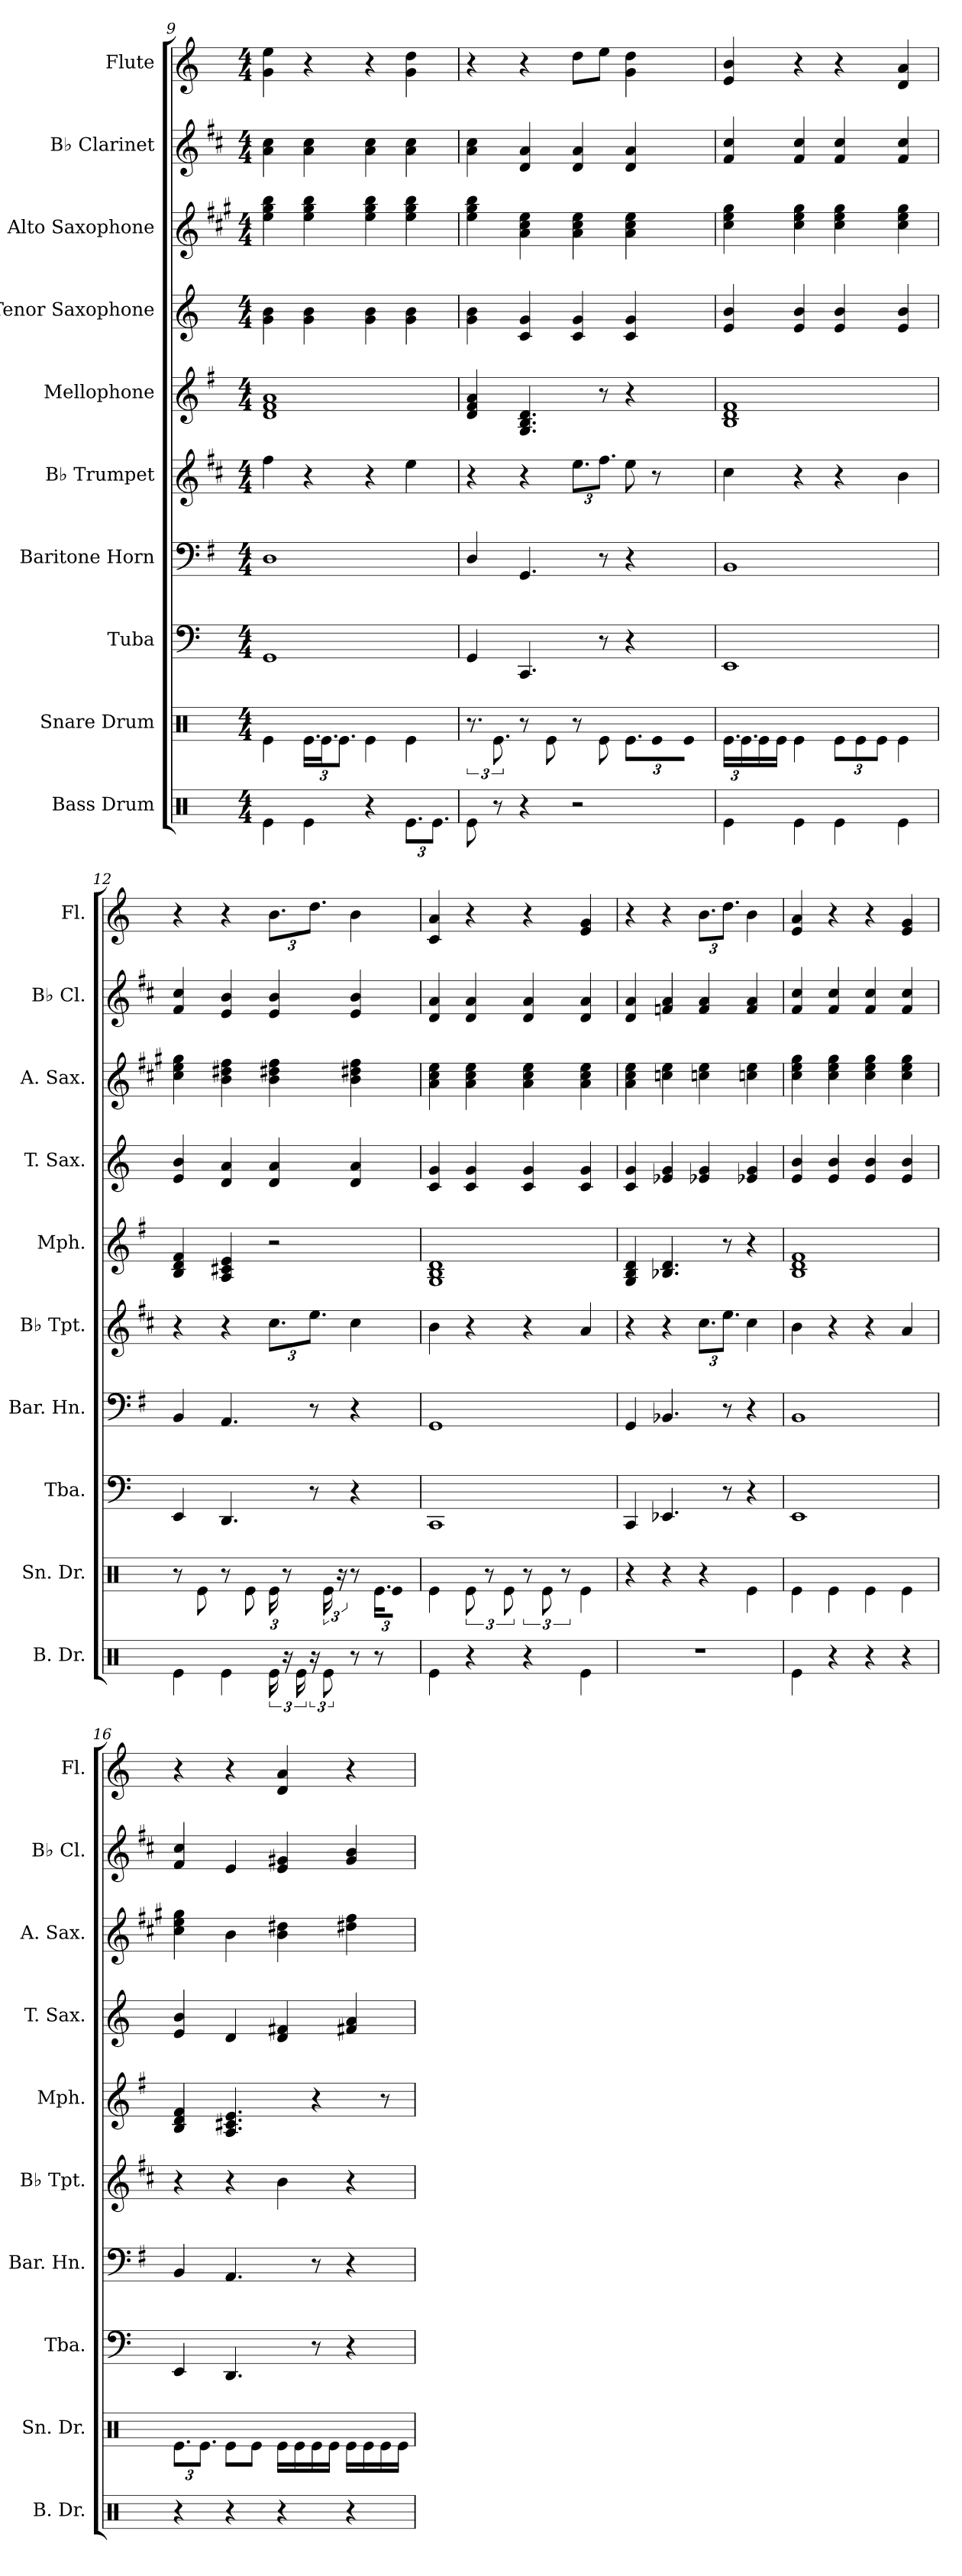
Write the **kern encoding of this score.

**kern	**kern	**kern	**kern	**kern	**kern	**kern	**kern	**kern	**kern
*part10	*part9	*part8	*part7	*part6	*part5	*part4	*part3	*part2	*part1
*staff10	*staff9	*staff8	*staff7	*staff6	*staff5	*staff4	*staff3	*staff2	*staff1
*I"Bass Drum	*I"Snare Drum	*I"Tuba	*I"Baritone Horn	*I"B♭ Trumpet	*I"Mellophone	*I"Tenor Saxophone	*I"Alto Saxophone	*I"B♭ Clarinet	*I"Flute
*I'B. Dr.	*I'Sn. Dr.	*I'Tba.	*I'Bar. Hn.	*I'B♭ Tpt.	*I'Mph.	*I'T. Sax.	*I'A. Sax.	*I'B♭ Cl.	*I'Fl.
*clefX	*clefX	*clefF4	*clefF4	*clefG2	*clefG2	*clefG2	*clefG2	*clefG2	*clefG2
*	*	*	*ITrd4c7	*ITrd1c2	*ITrd4c7	*ITrd8c14	*ITrd5c9	*ITrd1c2	*
*k[]	*k[]	*k[]	*k[]	*k[]	*k[]	*k[]	*k[]	*k[]	*k[]
*M4/4	*M4/4	*M4/4	*M4/4	*M4/4	*M4/4	*M4/4	*M4/4	*M4/4	*M4/4
=9	=9	=9	=9	=9	=9	=9	=9	=9	=9
4Re\	4Re\	1GG	1GG	4ee\	1G 1B 1d	4G\ 4B\	4g\ 4b\ 4dd\	4g\ 4b\	4g\ 4ee\
*	*Xbrackettup	*	*	*	*	*	*	*	*
4Re\	24.Re\LL	.	.	4r	.	4G\ 4B\	4g\ 4b\ 4dd\	4g\ 4b\	4r
.	24.Re\J	.	.	.	.	.	.	.	.
.	12.Re\J	.	.	.	.	.	.	.	.
4r	4Re\	.	.	4r	.	4G\ 4B\	4g\ 4b\ 4dd\	4g\ 4b\	4r
*Xbrackettup	*	*	*	*	*	*	*	*	*
12.Re\L	4Re\	.	.	4dd\	.	4G\ 4B\	4g\ 4b\ 4dd\	4g\ 4b\	4g\ 4dd\
12.Re\J	.	.	.	.	.	.	.	.	.
=10	=10	=10	=10	=10	=10	=10	=10	=10	=10
*	*brackettup	*	*	*	*	*	*	*	*
8Re\	12.r	4GG/	4GG/	4r	4G/ 4B/ 4d/	4G\ 4B\	4g\ 4b\ 4dd\	4g\ 4b\	4r
8r	12.Re\	.	.	.	.	.	.	.	.
4r	8r	4.CC/	4.CC/	4r	4.C/ 4.E/ 4.G/	4C/ 4G/	4c\ 4e\ 4g\	4c/ 4g/	4r
.	8Re\	.	.	.	.	.	.	.	.
*	*	*	*	*Xbrackettup	*	*	*	*	*
2r	8r	.	.	12.dd\L	.	4C/ 4G/	4c\ 4e\ 4g\	4c/ 4g/	8dd\L
.	8Re\	8r	8r	12.ee\J	8r	.	.	.	8ee\J
.	12.Re\L	4r	4r	8dd\	4r	4C/ 4G/	4c\ 4e\ 4g\	4c/ 4g/	4g\ 4dd\
.	16Re\L	.	.	8r	.	.	.	.	.
.	16Re\JJ	.	.	.	.	.	.	.	.
=11	=11	=11	=11	=11	=11	=11	=11	=11	=11
*	*Xbrackettup	*	*	*	*	*	*	*	*
4Re\	24.Re\LL	1EE	1EE	4b\	1E 1G 1B	4E/ 4B/	4e\ 4g\ 4b\	4e/ 4b/	4e/ 4b/
.	24.Re\	.	.	.	.	.	.	.	.
.	16Re\	.	.	.	.	.	.	.	.
.	16Re\JJ	.	.	.	.	.	.	.	.
4Re\	4Re\	.	.	4r	.	4E/ 4B/	4e\ 4g\ 4b\	4e/ 4b/	4r
4Re\	12Re\L	.	.	4r	.	4E/ 4B/	4e\ 4g\ 4b\	4e/ 4b/	4r
.	12Re\	.	.	.	.	.	.	.	.
.	12Re\J	.	.	.	.	.	.	.	.
4Re\	4Re\	.	.	4a\	.	4E/ 4B/	4e\ 4g\ 4b\	4e/ 4b/	4d/ 4a/
!!LO:PB:g=z
=12	=12	=12	=12	=12	=12	=12	=12	=12	=12
4Re\	8r	4EE/	4EE/	4r	4E/ 4G/ 4B/	4E/ 4B/	4e\ 4g\ 4b\	4e/ 4b/	4r
.	8Re\	.	.	.	.	.	.	.	.
4Re\	8r	4.DD/	4.DD/	4r	4D/ 4F#X/ 4A/	4D/ 4A/	4d\ 4f#X\ 4a\	4d/ 4a/	4r
.	8Re\	.	.	.	.	.	.	.	.
*brackettup	*	*	*	*	*	*	*	*	*Xbrackettup
24Re\	24Re\	.	.	12.b\L	2r	4D/ 4A/	4d\ 4f#X\ 4a\	4d/ 4a/	12.b\L
24r	8r	.	.	.	.	.	.	.	.
24Re\	.	.	.	.	.	.	.	.	.
24r	.	8r	8r	12.dd\J	.	.	.	.	12.dd\J
*	*brackettup	*	*	*	*	*	*	*	*
12Re\	24Re\	.	.	.	.	.	.	.	.
.	24r	.	.	.	.	.	.	.	.
8r	8r	4r	4r	4b\	.	4D/ 4A/	4d\ 4f#X\ 4a\	4d/ 4a/	4b\
8r	24.Re\LL	.	.	.	.	.	.	.	.
.	16Re\JJ	.	.	.	.	.	.	.	.
=13	=13	=13	=13	=13	=13	=13	=13	=13	=13
4Re\	4Re\	1CC	1CC	4a\	1C 1E 1G	4C/ 4G/	4c\ 4e\ 4g\	4c/ 4g/	4c/ 4a/
4r	12Re\	.	.	4r	.	4C/ 4G/	4c\ 4e\ 4g\	4c/ 4g/	4r
.	12r	.	.	.	.	.	.	.	.
.	12Re\	.	.	.	.	.	.	.	.
4r	12r	.	.	4r	.	4C/ 4G/	4c\ 4e\ 4g\	4c/ 4g/	4r
.	12Re\	.	.	.	.	.	.	.	.
.	12r	.	.	.	.	.	.	.	.
4Re\	4Re\	.	.	4g/	.	4C/ 4G/	4c\ 4e\ 4g\	4c/ 4g/	4e/ 4g/
=14	=14	=14	=14	=14	=14	=14	=14	=14	=14
1r	4r	4CC/	4CC/	4r	4C/ 4E/ 4G/	4C/ 4G/	4c\ 4e\ 4g\	4c/ 4g/	4r
.	4r	4.EE-X/	4.EE-X/	4r	4.E-X/ 4.G/	4E-X/ 4G/	4e-X\ 4g\	4e-X/ 4g/	4r
.	4r	.	.	12.b\L	.	4E-X/ 4G/	4e-X\ 4g\	4e-/ 4g/	12.b\L
.	.	8r	8r	12.dd\J	8r	.	.	.	12.dd\J
.	4Re\	4r	4r	4b\	4r	4E-X/ 4G/	4e-X\ 4g\	4e-/ 4g/	4b\
=15	=15	=15	=15	=15	=15	=15	=15	=15	=15
4Re\	4Re\	1EE	1EE	4a\	1E 1G 1B	4E/ 4B/	4e\ 4g\ 4b\	4e/ 4b/	4e/ 4a/
4r	4Re\	.	.	4r	.	4E/ 4B/	4e\ 4g\ 4b\	4e/ 4b/	4r
4r	4Re\	.	.	4r	.	4E/ 4B/	4e\ 4g\ 4b\	4e/ 4b/	4r
4r	4Re\	.	.	4g/	.	4E/ 4B/	4e\ 4g\ 4b\	4e/ 4b/	4e/ 4g/
!!LO:PB:g=z
=16	=16	=16	=16	=16	=16	=16	=16	=16	=16
*	*Xbrackettup	*	*	*	*	*	*	*	*
4r	12.Re\L	4EE/	4EE/	4r	4E/ 4G/ 4B/	4E/ 4B/	4e\ 4g\ 4b\	4e/ 4b/	4r
.	12.Re\J	.	.	.	.	.	.	.	.
4r	8Re\L	4.DD/	4.DD/	4r	4.D/ 4.F#X/ 4.A/	4D/	4d\	4d/	4r
.	8Re\J	.	.	.	.	.	.	.	.
4r	16Re\LL	.	.	4a\	.	4D/ 4F#X/	4d\ 4f#X\	4d/ 4f#X/	4d/ 4a/
.	16Re\	.	.	.	.	.	.	.	.
.	16Re\	8r	8r	.	4r	.	.	.	.
.	16Re\JJ	.	.	.	.	.	.	.	.
4r	16Re\LL	4r	4r	4r	.	4F#X/ 4A/	4f#X\ 4a\	4f#/ 4a/	4r
.	16Re\	.	.	.	.	.	.	.	.
.	16Re\	.	.	.	8r	.	.	.	.
.	16Re\JJ	.	.	.	.	.	.	.	.
=	=	=	=	=	=	=	=	=	=
*-	*-	*-	*-	*-	*-	*-	*-	*-	*-
